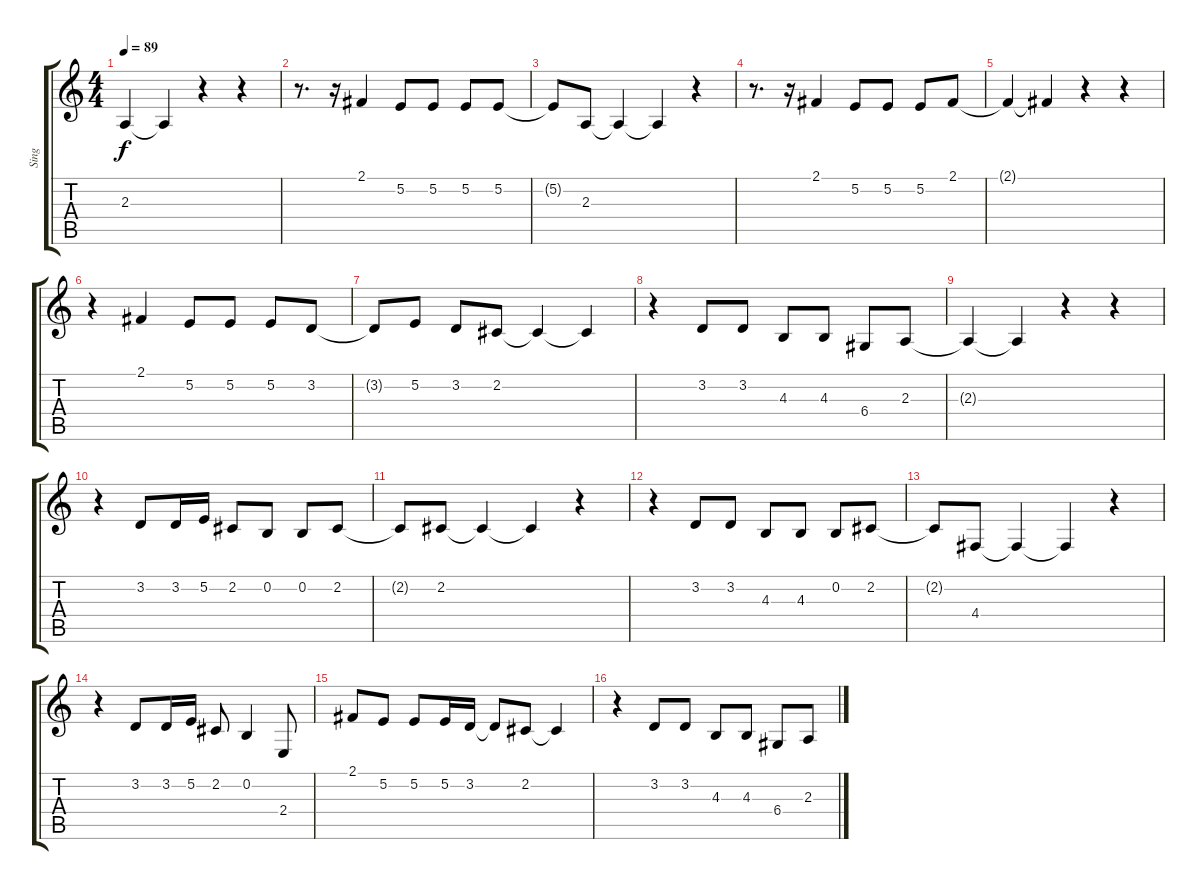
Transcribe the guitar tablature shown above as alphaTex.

\track ("Sing" "Sing") {instrument synthvoice}
\staff {score tabs}
\tuning (E4 B3 G3 D3 A2 E2) {hide}
\ts (4 4)
\tempo 89
\clef g2
\ks c
2.3{t}.4{dy f} 2.3{t}.4 r.4 r.4 |
r.8{d} r.16 2.1.4 5.2.8 5.2.8 5.2.8 5.2.8 |
5.2{t}.8 2.3.8 2.3{t}.4 2.3{t}.4 r.4 |
r.8{d} r.16 2.1.4 5.2.8 5.2.8 5.2.8 2.1.8 |
2.1{t}.4 2.1{t}.4 r.4 r.4 |
r.4 2.1.4 5.2.8 5.2.8 5.2.8 3.2.8 |
3.2{t}.8 5.2.8 3.2.8 2.2.8 2.2{t}.4 2.2{t}.4 |
r.4 3.2.8 3.2.8 4.3.8 4.3.8 6.4.8 2.3.8 |
2.3{t}.4 2.3{t}.4 r.4 r.4 |
r.4 3.2.8 3.2.16 5.2.16 2.2.8 0.2.8 0.2.8 2.2.8 |
2.2{t}.8 2.2.8 2.2{t}.4 2.2{t}.4 r.4 |
r.4 3.2.8 3.2.8 4.3.8 4.3.8 0.2.8 2.2.8 |
2.2{t}.8 4.4.8 4.4{t}.4 4.4{t}.4 r.4 |
r.4 3.2.8 3.2.16 5.2.16 2.2.8 0.2.4 2.4.8 |
2.1.8 5.2.8 5.2.8 5.2.16 3.2.16 3.2{t}.8 2.2.8 2.2{t}.4 |
r.4 3.2.8 3.2.8 4.3.8 4.3.8 6.4.8 2.3.8
